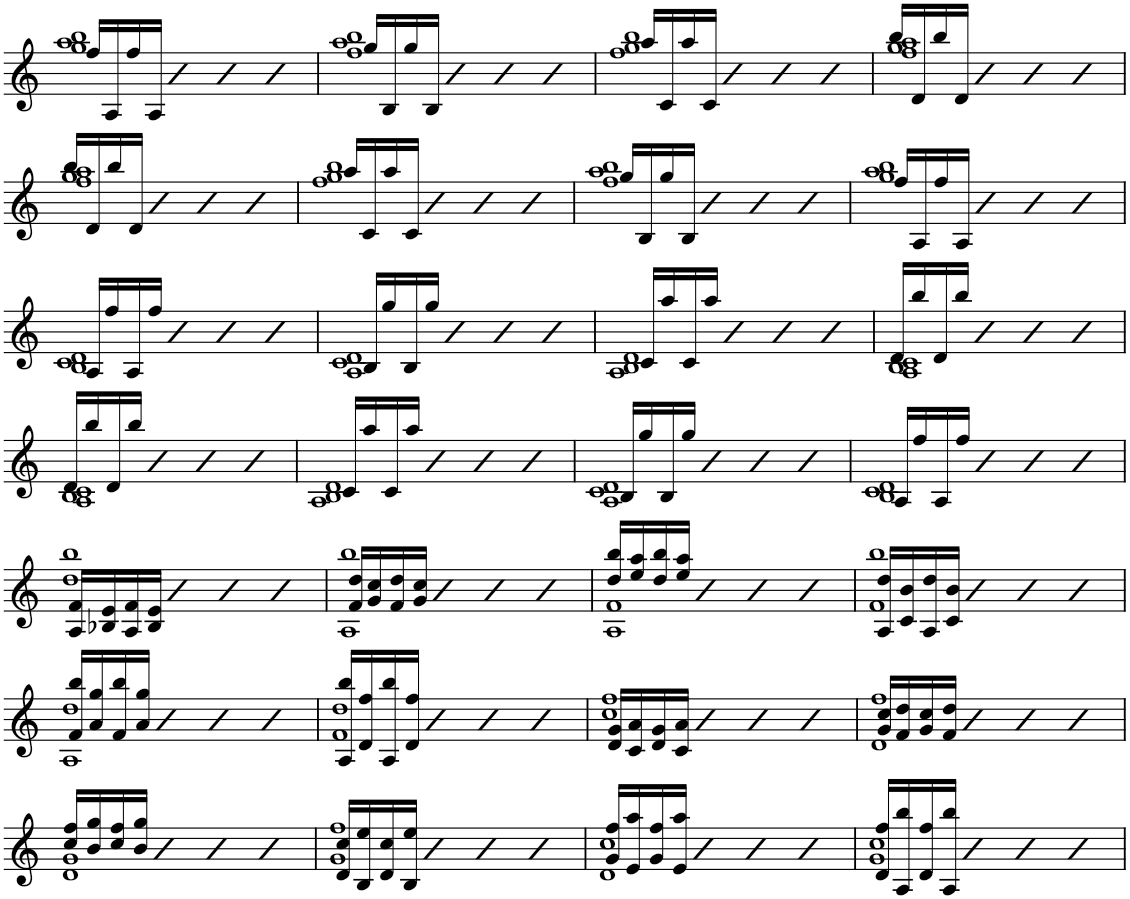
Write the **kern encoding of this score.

**kern
*part1
*staff1
*I"Piano
*I'Pno.
!!LO:PB:g=z
*clefG2
*k[]
=68
*^
16ff/LL	1gg 1aa 1bb
16A/	.
16ff/	.
16A/JJ	.
4b	.
4b	.
4b	.
=69	=69
16gg/LL	1ff 1aa 1bb
16B/	.
16gg/	.
16B/JJ	.
4b	.
4b	.
4b	.
=70	=70
16aa/LL	1ff 1gg 1bb
16c/	.
16aa/	.
16c/JJ	.
4b	.
4b	.
4b	.
=71	=71
16bb/LL	1ff 1gg 1aa
16d/	.
16bb/	.
16d/JJ	.
4b	.
4b	.
4b	.
!!LO:LB:g=z	!!
=72	=72
16bb/LL	1ff 1gg 1aa
16d/	.
16bb/	.
16d/JJ	.
4b	.
4b	.
4b	.
=73	=73
16aa/LL	1ff 1gg 1bb
16c/	.
16aa/	.
16c/JJ	.
4b	.
4b	.
4b	.
=74	=74
16gg/LL	1ff 1aa 1bb
16B/	.
16gg/	.
16B/JJ	.
4b	.
4b	.
4b	.
=75	=75
16ff/LL	1gg 1aa 1bb
16A/	.
16ff/	.
16A/JJ	.
4b	.
4b	.
4b	.
!!LO:LB:g=z	!!
=76	=76
16A/LL	1B 1c 1d
16ff/	.
16A/	.
16ff/JJ	.
4b	.
4b	.
4b	.
=77	=77
16B/LL	1A 1c 1d
16gg/	.
16B/	.
16gg/JJ	.
4b	.
4b	.
4b	.
=78	=78
16c/LL	1A 1B 1d
16aa/	.
16c/	.
16aa/JJ	.
4b	.
4b	.
4b	.
=79	=79
16d/LL	1A 1B 1c
16bb/	.
16d/	.
16bb/JJ	.
4b	.
4b	.
4b	.
!!LO:LB:g=z	!!
=80	=80
16d/LL	1A 1B 1c
16bb/	.
16d/	.
16bb/JJ	.
4b	.
4b	.
4b	.
=81	=81
16c/LL	1A 1B 1d
16aa/	.
16c/	.
16aa/JJ	.
4b	.
4b	.
4b	.
=82	=82
16B/LL	1A 1c 1d
16gg/	.
16B/	.
16gg/JJ	.
4b	.
4b	.
4b	.
=83	=83
16A/LL	1B 1c 1d
16ff/	.
16A/	.
16ff/JJ	.
4b	.
4b	.
4b	.
!!LO:LB:g=z	!!
=84	=84
16A/ 16f/LL	1dd 1bb
16B-X/ 16e/	.
16A/ 16f/	.
16B-/ 16e/JJ	.
4b	.
4b	.
4b	.
=85	=85
16f/ 16dd/LL	1A 1bb
16g/ 16cc/	.
16f/ 16dd/	.
16g/ 16cc/JJ	.
4b	.
4b	.
4b	.
=86	=86
16dd/ 16bb/LL	1A 1f
16ee/ 16aa/	.
16dd/ 16bb/	.
16ee/ 16aa/JJ	.
4b	.
4b	.
4b	.
=87	=87
16A/ 16dd/LL	1f 1bb
16c/ 16b/	.
16A/ 16dd/	.
16c/ 16b/JJ	.
4b	.
4b	.
4b	.
!!LO:LB:g=z	!!
=88	=88
16f/ 16bb/LL	1A 1dd
16a/ 16gg/	.
16f/ 16bb/	.
16a/ 16gg/JJ	.
4b	.
4b	.
4b	.
=89	=89
16A/ 16bb/LL	1f 1dd
16d/ 16ff/	.
16A/ 16bb/	.
16d/ 16ff/JJ	.
4b	.
4b	.
4b	.
=90	=90
16d/ 16g/LL	1cc 1ff
16c/ 16a/	.
16d/ 16g/	.
16c/ 16a/JJ	.
4b	.
4b	.
4b	.
=91	=91
16g/ 16cc/LL	1d 1ff
16f/ 16dd/	.
16g/ 16cc/	.
16f/ 16dd/JJ	.
4b	.
4b	.
4b	.
!!LO:LB:g=z	!!
=92	=92
16cc/ 16ff/LL	1d 1g
16b/ 16gg/	.
16cc/ 16ff/	.
16b/ 16gg/JJ	.
4b	.
4b	.
4b	.
=93	=93
16d/ 16cc/LL	1g 1ff
16B/ 16ee/	.
16d/ 16cc/	.
16B/ 16ee/JJ	.
4b	.
4b	.
4b	.
=94	=94
16g/ 16ff/LL	1d 1cc
16e/ 16aa/	.
16g/ 16ff/	.
16e/ 16aa/JJ	.
4b	.
4b	.
4b	.
=95	=95
16d/ 16ff/LL	1g 1cc
16A/ 16bb/	.
16d/ 16ff/	.
16A/ 16bb/JJ	.
4b	.
4b	.
4b	.
*v	*v
=
*-
